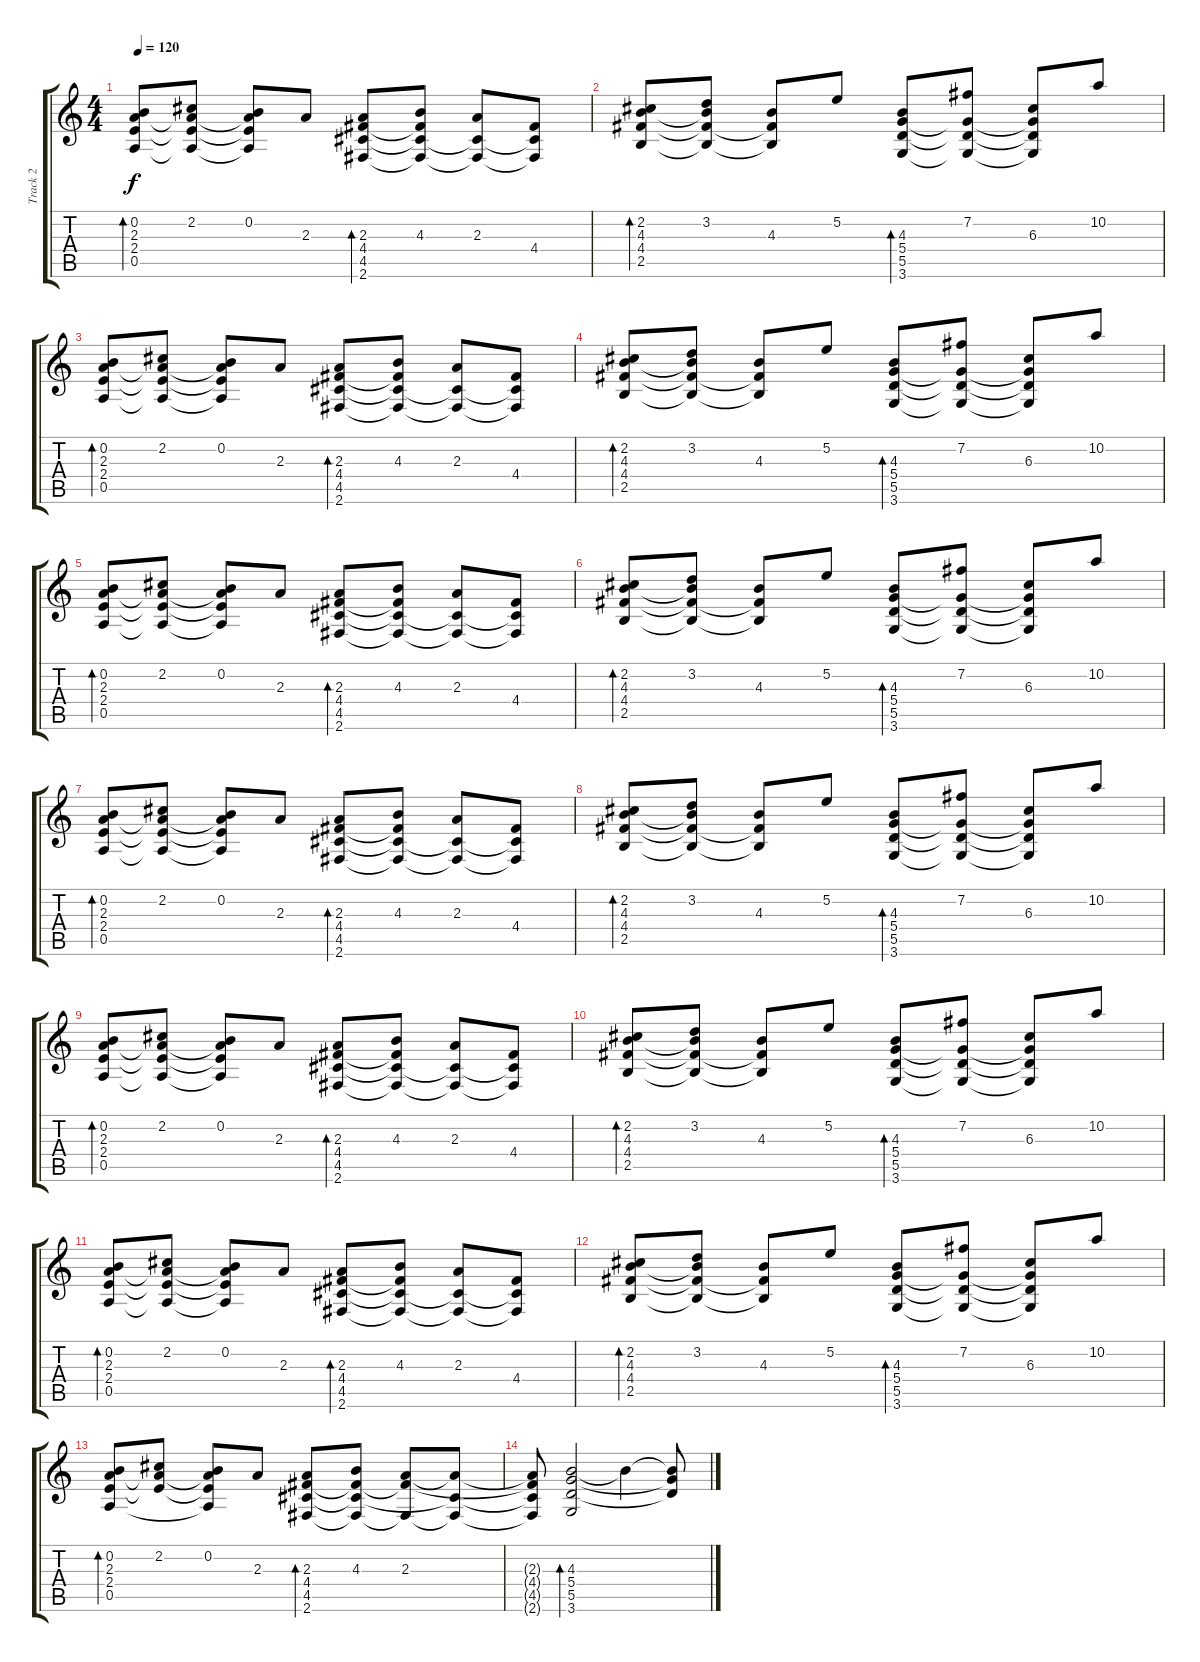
\track ("Track 2" "Track 2") {instrument distortionguitar}
\staff {score tabs}
\tuning (E4 B3 G3 D3 A2 E2) {hide}
\ts (4 4)
\tempo 120
\clef g2
\ks c
(0.2 2.3 2.4 0.5).8{bd 480 dy f} (2.2 2.3{t} 2.4{t} 0.5{t}).8 (0.2 2.3{t} 2.4{t} 0.5{t}).8 2.3.8 (2.3 4.4 4.5 2.6).8{bd 480} (4.3 4.4{t} 4.5{t} 2.6{t}).8 (2.3 4.5{t} 2.6{t}).8 (4.4 4.5{t} 2.6{t}).8 |
(2.2 4.3 4.4 2.5).8{bd 480} (3.2 4.3{t} 4.4{t} 2.5{t}).8 (4.3 4.4{t} 2.5{t}).8 5.2.8 (4.3 5.4 5.5 3.6).8{bd 480} (7.2 5.4{t} 5.5{t} 3.6{t}).8 (6.3 5.4{t} 5.5{t} 3.6{t}).8 10.2.8 |
(0.2 2.3 2.4 0.5).8{bd 480} (2.2 2.3{t} 2.4{t} 0.5{t}).8 (0.2 2.3{t} 2.4{t} 0.5{t}).8 2.3.8 (2.3 4.4 4.5 2.6).8{bd 480} (4.3 4.4{t} 4.5{t} 2.6{t}).8 (2.3 4.5{t} 2.6{t}).8 (4.4 4.5{t} 2.6{t}).8 |
(2.2 4.3 4.4 2.5).8{bd 480} (3.2 4.3{t} 4.4{t} 2.5{t}).8 (4.3 4.4{t} 2.5{t}).8 5.2.8 (4.3 5.4 5.5 3.6).8{bd 480} (7.2 5.4{t} 5.5{t} 3.6{t}).8 (6.3 5.4{t} 5.5{t} 3.6{t}).8 10.2.8 |
(0.2 2.3 2.4 0.5).8{bd 480} (2.2 2.3{t} 2.4{t} 0.5{t}).8 (0.2 2.3{t} 2.4{t} 0.5{t}).8 2.3.8 (2.3 4.4 4.5 2.6).8{bd 480} (4.3 4.4{t} 4.5{t} 2.6{t}).8 (2.3 4.5{t} 2.6{t}).8 (4.4 4.5{t} 2.6{t}).8 |
(2.2 4.3 4.4 2.5).8{bd 480} (3.2 4.3{t} 4.4{t} 2.5{t}).8 (4.3 4.4{t} 2.5{t}).8 5.2.8 (4.3 5.4 5.5 3.6).8{bd 480} (7.2 5.4{t} 5.5{t} 3.6{t}).8 (6.3 5.4{t} 5.5{t} 3.6{t}).8 10.2.8 |
(0.2 2.3 2.4 0.5).8{bd 480} (2.2 2.3{t} 2.4{t} 0.5{t}).8 (0.2 2.3{t} 2.4{t} 0.5{t}).8 2.3.8 (2.3 4.4 4.5 2.6).8{bd 480} (4.3 4.4{t} 4.5{t} 2.6{t}).8 (2.3 4.5{t} 2.6{t}).8 (4.4 4.5{t} 2.6{t}).8 |
(2.2 4.3 4.4 2.5).8{bd 480} (3.2 4.3{t} 4.4{t} 2.5{t}).8 (4.3 4.4{t} 2.5{t}).8 5.2.8 (4.3 5.4 5.5 3.6).8{bd 480} (7.2 5.4{t} 5.5{t} 3.6{t}).8 (6.3 5.4{t} 5.5{t} 3.6{t}).8 10.2.8 |
(0.2 2.3 2.4 0.5).8{bd 480} (2.2 2.3{t} 2.4{t} 0.5{t}).8 (0.2 2.3{t} 2.4{t} 0.5{t}).8 2.3.8 (2.3 4.4 4.5 2.6).8{bd 480} (4.3 4.4{t} 4.5{t} 2.6{t}).8 (2.3 4.5{t} 2.6{t}).8 (4.4 4.5{t} 2.6{t}).8 |
(2.2 4.3 4.4 2.5).8{bd 480} (3.2 4.3{t} 4.4{t} 2.5{t}).8 (4.3 4.4{t} 2.5{t}).8 5.2.8 (4.3 5.4 5.5 3.6).8{bd 480} (7.2 5.4{t} 5.5{t} 3.6{t}).8 (6.3 5.4{t} 5.5{t} 3.6{t}).8 10.2.8 |
(0.2 2.3 2.4 0.5).8{bd 480} (2.2 2.3{t} 2.4{t} 0.5{t}).8 (0.2 2.3{t} 2.4{t} 0.5{t}).8 2.3.8 (2.3 4.4 4.5 2.6).8{bd 480} (4.3 4.4{t} 4.5{t} 2.6{t}).8 (2.3 4.5{t} 2.6{t}).8 (4.4 4.5{t} 2.6{t}).8 |
(2.2 4.3 4.4 2.5).8{bd 480} (3.2 4.3{t} 4.4{t} 2.5{t}).8 (4.3 4.4{t} 2.5{t}).8 5.2.8 (4.3 5.4 5.5 3.6).8{bd 480} (7.2 5.4{t} 5.5{t} 3.6{t}).8 (6.3 5.4{t} 5.5{t} 3.6{t}).8 10.2.8 |
(0.2 2.3 2.4 0.5).8{bd 480} (2.2 2.3{t} 2.4{t}).8 (0.2 2.3{t} 2.4{t} 0.5{t}).8 2.3.8 (2.3 4.4 4.5 2.6).8{bd 480} (4.3 4.4{t} 4.5{t} 2.6{t}).8 (2.3 4.4{t} 2.6{t}).8 (2.3{t} 4.5{t} 2.6{t}).8 |
(2.3{t} 4.4{t} 4.5{t} 2.6{t}).8 (4.3 5.4 5.5 3.6).2{bd 480} 4.3{t}.4 (4.3{t} 5.4{t} 5.5{t}).8
